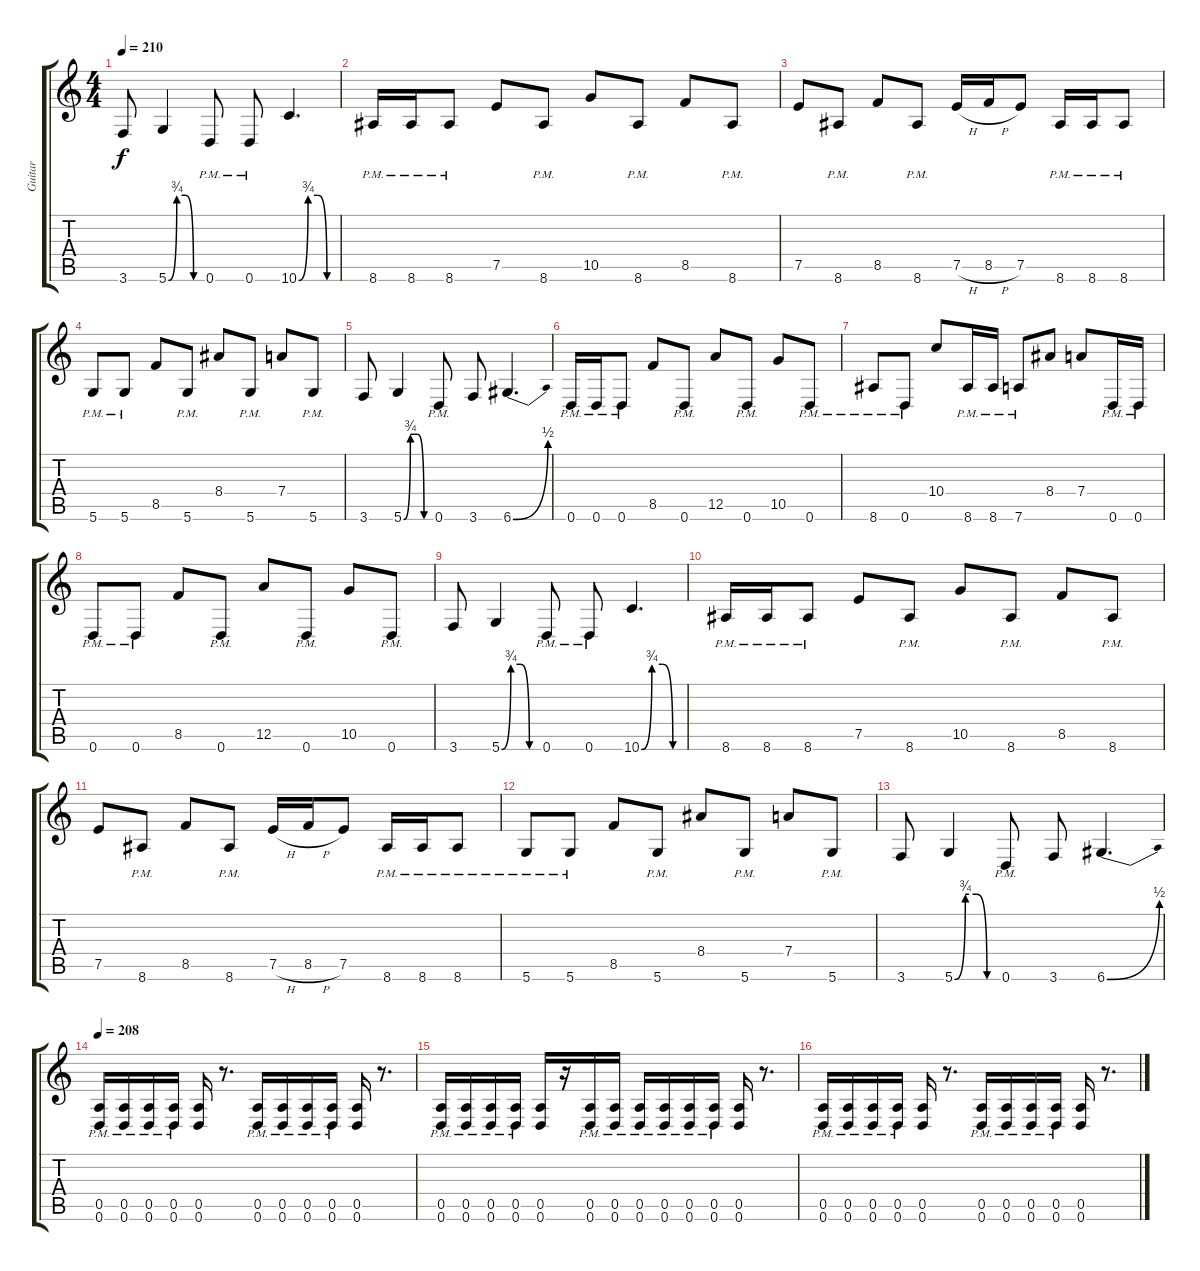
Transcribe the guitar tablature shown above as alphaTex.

\track ("Guitar" "Guitar") {instrument distortionguitar}
\staff {score tabs}
\tuning (E4 B3 G3 D3 A2 D2) {hide}
\ts (4 4)
\tempo 210
\clef g2
\ks c
3.6.8{dy f} 5.6{be (custom 0 0 15 3 30 3 45 0 60 0)}.4 0.6{pm}.8 0.6{pm}.8 10.6{be (custom 0 0 15 3 30 3 45 0 60 0)}.4{d} |
8.6{pm}.16 8.6{pm}.16 8.6{pm}.8 7.5.8 8.6{pm}.8 10.5.8 8.6{pm}.8 8.5.8 8.6{pm}.8 |
7.5.8 8.6{pm}.8 8.5.8 8.6{pm}.8 7.5{h}.16 8.5{h}.16 7.5.8 8.6{pm}.16 8.6{pm}.16 8.6{pm}.8 |
5.6{pm}.8 5.6{pm}.8 8.5.8 5.6{pm}.8 8.4.8 5.6{pm}.8 7.4.8 5.6{pm}.8 |
3.6.8 5.6{be (custom 0 0 15 3 30 3 45 0 60 0)}.4 0.6{pm}.8 3.6.8 6.6{be (bend 0 0 60 2)}.4{d} |
0.6{pm}.16 0.6{pm}.16 0.6{pm}.8 8.5.8 0.6{pm}.8 12.5.8 0.6{pm}.8 10.5.8 0.6{pm}.8 |
8.6{pm}.8 0.6{pm}.8 10.4.8 8.6{pm}.16 8.6{pm}.16 7.6{pm}.8 8.4.8 7.4.8 0.6{pm}.16 0.6{pm}.16 |
0.6{pm}.8 0.6{pm}.8 8.5.8 0.6{pm}.8 12.5.8 0.6{pm}.8 10.5.8 0.6{pm}.8 |
3.6.8 5.6{be (custom 0 0 15 3 30 3 45 0 60 0)}.4 0.6{pm}.8 0.6{pm}.8 10.6{be (custom 0 0 15 3 30 3 45 0 60 0)}.4{d} |
8.6{pm}.16 8.6{pm}.16 8.6{pm}.8 7.5.8 8.6{pm}.8 10.5.8 8.6{pm}.8 8.5.8 8.6{pm}.8 |
7.5.8 8.6{pm}.8 8.5.8 8.6{pm}.8 7.5{h}.16 8.5{h}.16 7.5.8 8.6{pm}.16 8.6{pm}.16 8.6{pm}.8 |
5.6{pm}.8 5.6{pm}.8 8.5.8 5.6{pm}.8 8.4.8 5.6{pm}.8 7.4.8 5.6{pm}.8 |
3.6.8 5.6{be (custom 0 0 15 3 30 3 45 0 60 0)}.4 0.6{pm}.8 3.6.8 6.6{be (bend 0 0 60 2)}.4{d} |
\tempo 208
(0.5{pm} 0.6{pm}).16 (0.5{pm} 0.6{pm}).16 (0.5{pm} 0.6{pm}).16 (0.5{pm} 0.6{pm}).16 (0.5 0.6).16 r.8{d} (0.5{pm} 0.6{pm}).16 (0.5{pm} 0.6{pm}).16 (0.5{pm} 0.6{pm}).16 (0.5{pm} 0.6{pm}).16 (0.5 0.6).16 r.8{d} |
(0.5{pm} 0.6{pm}).16 (0.5{pm} 0.6{pm}).16 (0.5{pm} 0.6{pm}).16 (0.5{pm} 0.6{pm}).16 (0.5 0.6).16 r.16 (0.5{pm} 0.6{pm}).16 (0.5{pm} 0.6{pm}).16 (0.5{pm} 0.6{pm}).16 (0.5{pm} 0.6{pm}).16 (0.5{pm} 0.6{pm}).16 (0.5{pm} 0.6{pm}).16 (0.5 0.6).16 r.8{d} |
(0.5{pm} 0.6{pm}).16 (0.5{pm} 0.6{pm}).16 (0.5{pm} 0.6{pm}).16 (0.5{pm} 0.6{pm}).16 (0.5 0.6).16 r.8{d} (0.5{pm} 0.6{pm}).16 (0.5{pm} 0.6{pm}).16 (0.5{pm} 0.6{pm}).16 (0.5{pm} 0.6{pm}).16 (0.5 0.6).16 r.8{d}
